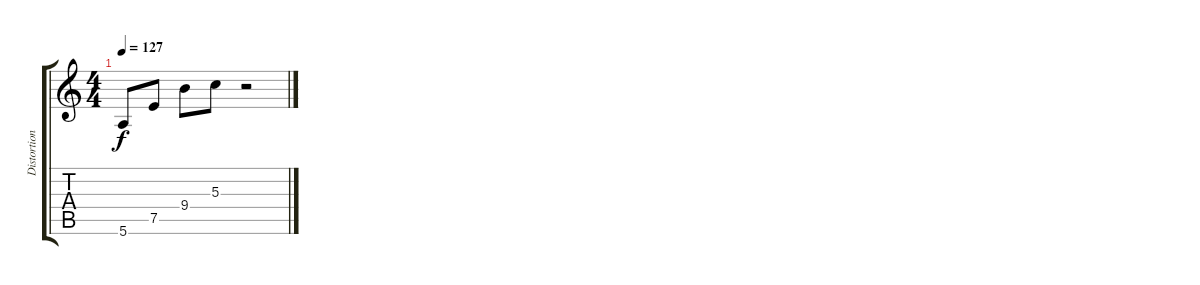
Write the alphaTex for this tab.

\track ("Distortion Guitar" "Distortion") {instrument distortionguitar}
\staff {score tabs}
\tuning (E4 B3 G3 D3 A2 E2) {hide}
\ts (4 4)
\tempo 127
\clef g2
\ks c
5.6.8{dy f volume 0} 7.5.8 9.4.8 5.3.8 r.2
